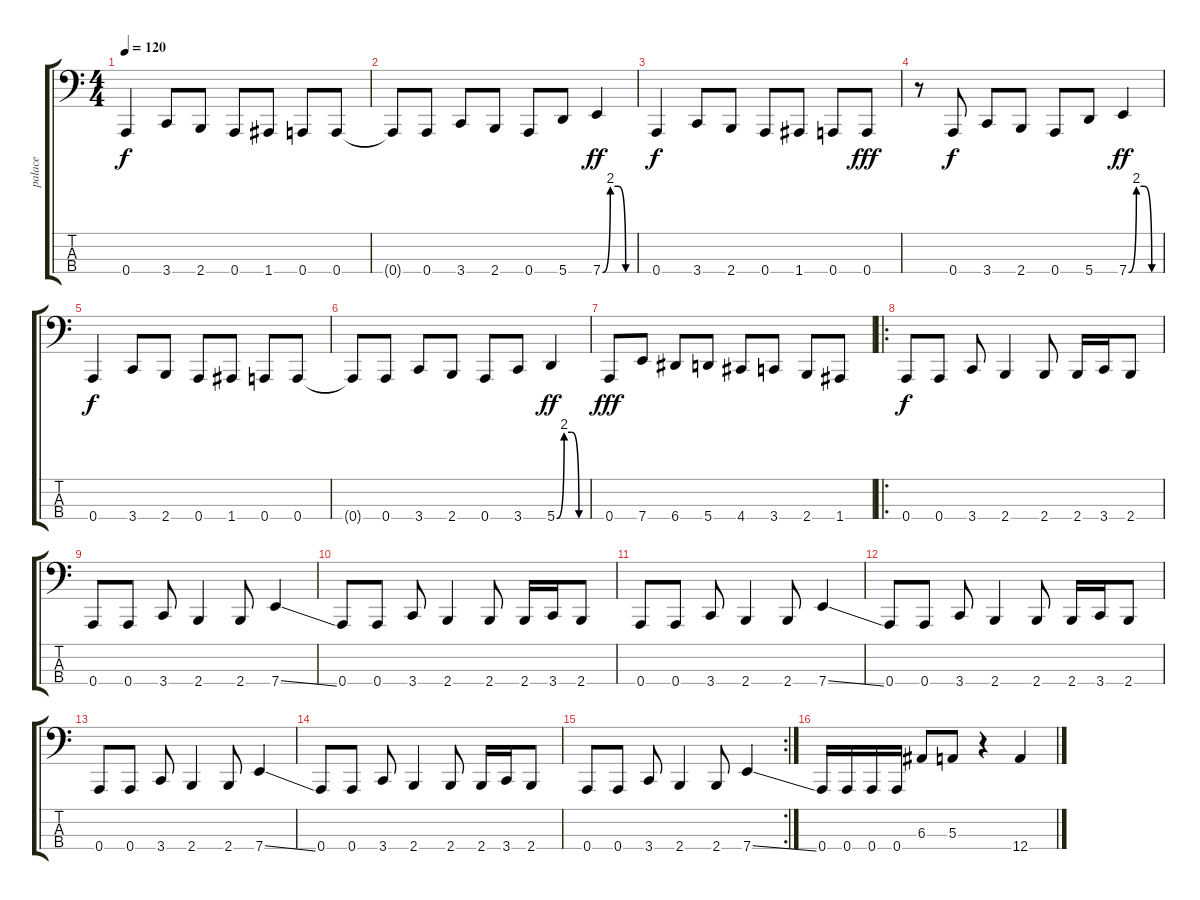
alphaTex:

\track ("palace" "palace") {instrument electricbasspick}
\staff {score tabs}
\tuning (D2 A1 E1 A0) {hide}
\ts (4 4)
\tempo 120
\clef f4
\ks c
0.4.4{dy f} 3.4.8 2.4.8 0.4.8 1.4.8 0.4.8 0.4.8 |
0.4{t}.8 0.4.8 3.4.8 2.4.8 0.4.8 5.4.8 7.4{be (custom 0 0 15 8 30 8 45 0 60 0)}.4{dy ff} |
0.4.4{dy f} 3.4.8 2.4.8 0.4.8 1.4.8 0.4.8 0.4.8{dy fff} |
r.8 0.4.8{dy f} 3.4.8 2.4.8 0.4.8 5.4.8 7.4{be (custom 0 0 15 8 30 8 45 0 60 0)}.4{dy ff} |
0.4.4{dy f} 3.4.8 2.4.8 0.4.8 1.4.8 0.4.8 0.4.8 |
0.4{t}.8 0.4.8 3.4.8 2.4.8 0.4.8 3.4.8 5.4{be (custom 0 0 15 8 30 8 45 0 60 0)}.4{dy ff} |
0.4.8{dy fff} 7.4.8 6.4.8 5.4.8 4.4.8 3.4.8 2.4.8 1.4.8 |
\ro
0.4.8{dy f} 0.4.8 3.4.8 2.4.4 2.4.8 2.4.16 3.4.16 2.4.8 |
0.4.8 0.4.8 3.4.8 2.4.4 2.4.8 7.4{ss}.4 |
0.4.8 0.4.8 3.4.8 2.4.4 2.4.8 2.4.16 3.4.16 2.4.8 |
0.4.8 0.4.8 3.4.8 2.4.4 2.4.8 7.4{ss}.4 |
0.4.8 0.4.8 3.4.8 2.4.4 2.4.8 2.4.16 3.4.16 2.4.8 |
0.4.8 0.4.8 3.4.8 2.4.4 2.4.8 7.4{ss}.4 |
0.4.8 0.4.8 3.4.8 2.4.4 2.4.8 2.4.16 3.4.16 2.4.8 |
\rc 2
0.4.8 0.4.8 3.4.8 2.4.4 2.4.8 7.4{ss}.4 |
0.4.16 0.4.16 0.4.16 0.4.16 6.3.8 5.3.8 r.4 12.4{ss}.4
